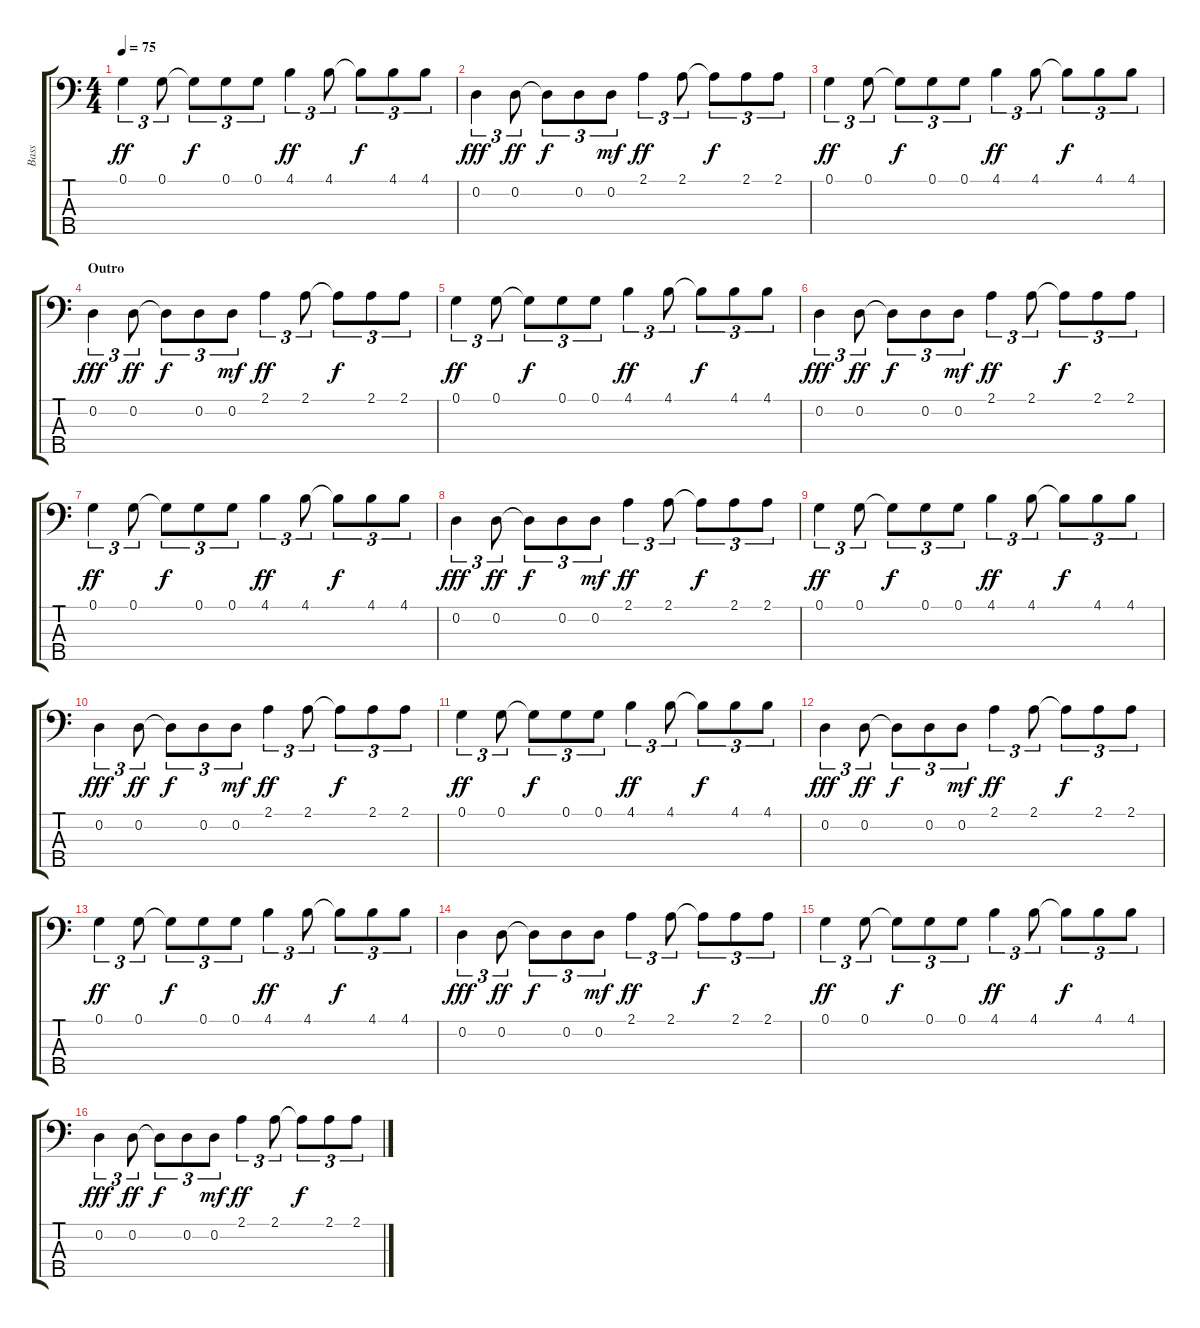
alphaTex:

\track ("Bass" "Bass") {instrument electricbassfinger}
\staff {score tabs}
\tuning (G2 D2 A1 E1 B0) {hide}
\ts (4 4)
\tempo 75
\clef f4
\ks c
0.1.4{tu (3 2) dy ff} 0.1.8{tu (3 2)} 0.1{t}.8{tu (3 2) dy f} 0.1.8{tu (3 2)} 0.1.8{tu (3 2)} 4.1.4{tu (3 2) dy ff} 4.1.8{tu (3 2)} 4.1{t}.8{tu (3 2) dy f} 4.1.8{tu (3 2)} 4.1.8{tu (3 2)} |
0.2.4{tu (3 2) dy fff} 0.2.8{tu (3 2) dy ff} 0.2{t}.8{tu (3 2) dy f} 0.2.8{tu (3 2)} 0.2.8{tu (3 2) dy mf} 2.1.4{tu (3 2) dy ff} 2.1.8{tu (3 2)} 2.1{t}.8{tu (3 2) dy f} 2.1.8{tu (3 2)} 2.1.8{tu (3 2)} |
0.1.4{tu (3 2) dy ff} 0.1.8{tu (3 2)} 0.1{t}.8{tu (3 2) dy f} 0.1.8{tu (3 2)} 0.1.8{tu (3 2)} 4.1.4{tu (3 2) dy ff} 4.1.8{tu (3 2)} 4.1{t}.8{tu (3 2) dy f} 4.1.8{tu (3 2)} 4.1.8{tu (3 2)} |
\section ("" "Outro")
0.2.4{tu (3 2) dy fff} 0.2.8{tu (3 2) dy ff} 0.2{t}.8{tu (3 2) dy f} 0.2.8{tu (3 2)} 0.2.8{tu (3 2) dy mf} 2.1.4{tu (3 2) dy ff} 2.1.8{tu (3 2)} 2.1{t}.8{tu (3 2) dy f} 2.1.8{tu (3 2)} 2.1.8{tu (3 2)} |
0.1.4{tu (3 2) dy ff} 0.1.8{tu (3 2)} 0.1{t}.8{tu (3 2) dy f} 0.1.8{tu (3 2)} 0.1.8{tu (3 2)} 4.1.4{tu (3 2) dy ff} 4.1.8{tu (3 2)} 4.1{t}.8{tu (3 2) dy f} 4.1.8{tu (3 2)} 4.1.8{tu (3 2)} |
0.2.4{tu (3 2) dy fff} 0.2.8{tu (3 2) dy ff} 0.2{t}.8{tu (3 2) dy f} 0.2.8{tu (3 2)} 0.2.8{tu (3 2) dy mf} 2.1.4{tu (3 2) dy ff} 2.1.8{tu (3 2)} 2.1{t}.8{tu (3 2) dy f} 2.1.8{tu (3 2)} 2.1.8{tu (3 2)} |
0.1.4{tu (3 2) dy ff} 0.1.8{tu (3 2)} 0.1{t}.8{tu (3 2) dy f} 0.1.8{tu (3 2)} 0.1.8{tu (3 2)} 4.1.4{tu (3 2) dy ff} 4.1.8{tu (3 2)} 4.1{t}.8{tu (3 2) dy f} 4.1.8{tu (3 2)} 4.1.8{tu (3 2)} |
0.2.4{tu (3 2) dy fff} 0.2.8{tu (3 2) dy ff} 0.2{t}.8{tu (3 2) dy f} 0.2.8{tu (3 2)} 0.2.8{tu (3 2) dy mf} 2.1.4{tu (3 2) dy ff} 2.1.8{tu (3 2)} 2.1{t}.8{tu (3 2) dy f} 2.1.8{tu (3 2)} 2.1.8{tu (3 2)} |
0.1.4{tu (3 2) dy ff} 0.1.8{tu (3 2)} 0.1{t}.8{tu (3 2) dy f} 0.1.8{tu (3 2)} 0.1.8{tu (3 2)} 4.1.4{tu (3 2) dy ff} 4.1.8{tu (3 2)} 4.1{t}.8{tu (3 2) dy f} 4.1.8{tu (3 2)} 4.1.8{tu (3 2)} |
0.2.4{tu (3 2) dy fff} 0.2.8{tu (3 2) dy ff} 0.2{t}.8{tu (3 2) dy f} 0.2.8{tu (3 2)} 0.2.8{tu (3 2) dy mf} 2.1.4{tu (3 2) dy ff} 2.1.8{tu (3 2)} 2.1{t}.8{tu (3 2) dy f} 2.1.8{tu (3 2)} 2.1.8{tu (3 2)} |
0.1.4{tu (3 2) dy ff} 0.1.8{tu (3 2)} 0.1{t}.8{tu (3 2) dy f} 0.1.8{tu (3 2)} 0.1.8{tu (3 2)} 4.1.4{tu (3 2) dy ff} 4.1.8{tu (3 2)} 4.1{t}.8{tu (3 2) dy f} 4.1.8{tu (3 2)} 4.1.8{tu (3 2)} |
0.2.4{tu (3 2) dy fff} 0.2.8{tu (3 2) dy ff} 0.2{t}.8{tu (3 2) dy f} 0.2.8{tu (3 2)} 0.2.8{tu (3 2) dy mf} 2.1.4{tu (3 2) dy ff} 2.1.8{tu (3 2)} 2.1{t}.8{tu (3 2) dy f} 2.1.8{tu (3 2)} 2.1.8{tu (3 2)} |
0.1.4{tu (3 2) dy ff} 0.1.8{tu (3 2)} 0.1{t}.8{tu (3 2) dy f} 0.1.8{tu (3 2)} 0.1.8{tu (3 2)} 4.1.4{tu (3 2) dy ff} 4.1.8{tu (3 2)} 4.1{t}.8{tu (3 2) dy f} 4.1.8{tu (3 2)} 4.1.8{tu (3 2)} |
0.2.4{tu (3 2) dy fff} 0.2.8{tu (3 2) dy ff} 0.2{t}.8{tu (3 2) dy f} 0.2.8{tu (3 2)} 0.2.8{tu (3 2) dy mf} 2.1.4{tu (3 2) dy ff} 2.1.8{tu (3 2)} 2.1{t}.8{tu (3 2) dy f} 2.1.8{tu (3 2)} 2.1.8{tu (3 2)} |
0.1.4{tu (3 2) dy ff} 0.1.8{tu (3 2)} 0.1{t}.8{tu (3 2) dy f} 0.1.8{tu (3 2)} 0.1.8{tu (3 2)} 4.1.4{tu (3 2) dy ff} 4.1.8{tu (3 2)} 4.1{t}.8{tu (3 2) dy f} 4.1.8{tu (3 2)} 4.1.8{tu (3 2)} |
0.2.4{tu (3 2) dy fff volume 8} 0.2.8{tu (3 2) dy ff} 0.2{t}.8{tu (3 2) dy f} 0.2.8{tu (3 2)} 0.2.8{tu (3 2) dy mf} 2.1.4{tu (3 2) dy ff} 2.1.8{tu (3 2)} 2.1{t}.8{tu (3 2) dy f} 2.1.8{tu (3 2)} 2.1.8{tu (3 2)}
